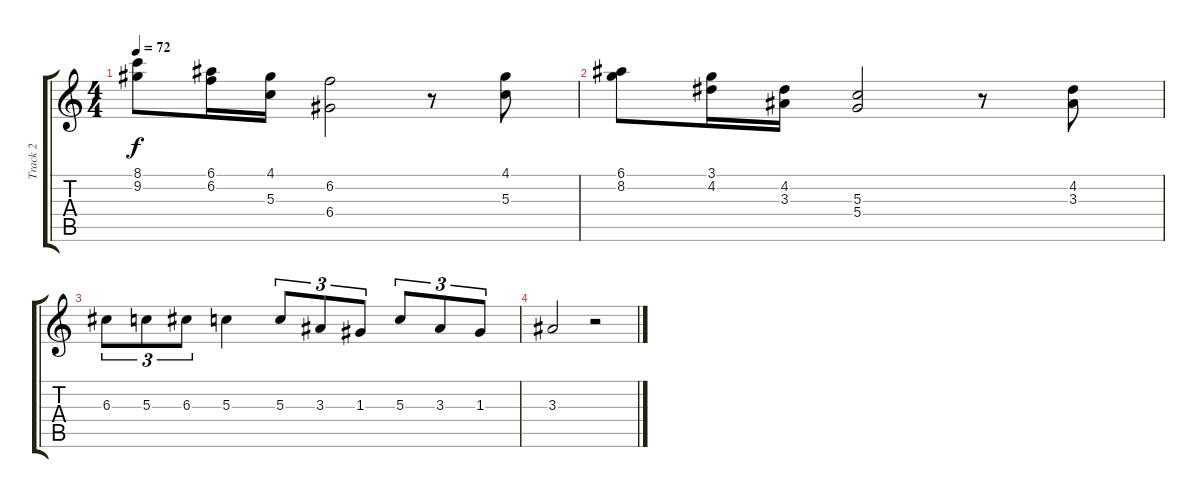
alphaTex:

\track ("Track 2" "Track 2") {instrument piccolo}
\staff {score tabs}
\tuning (E5 B4 G4 D4 A3 E3) {hide}
\ts (4 4)
\tempo 72
\clef g2
\ks c
(8.1 9.2).8{dy f instrument piccolo} (6.1 6.2).16 (4.1 5.3).16 (6.2 6.4).2 r.8 (4.1 5.3).8 |
(6.1 8.2).8 (3.1 4.2).16 (4.2 3.3).16 (5.3 5.4).2 r.8 (4.2 3.3).8 |
6.3.8{tu (3 2)} 5.3.8{tu (3 2)} 6.3.8{tu (3 2)} 5.3.4 5.3.8{tu (3 2)} 3.3.8{tu (3 2)} 1.3.8{tu (3 2)} 5.3.8{tu (3 2)} 3.3.8{tu (3 2)} 1.3.8{tu (3 2)} |
3.3.2 r.2
